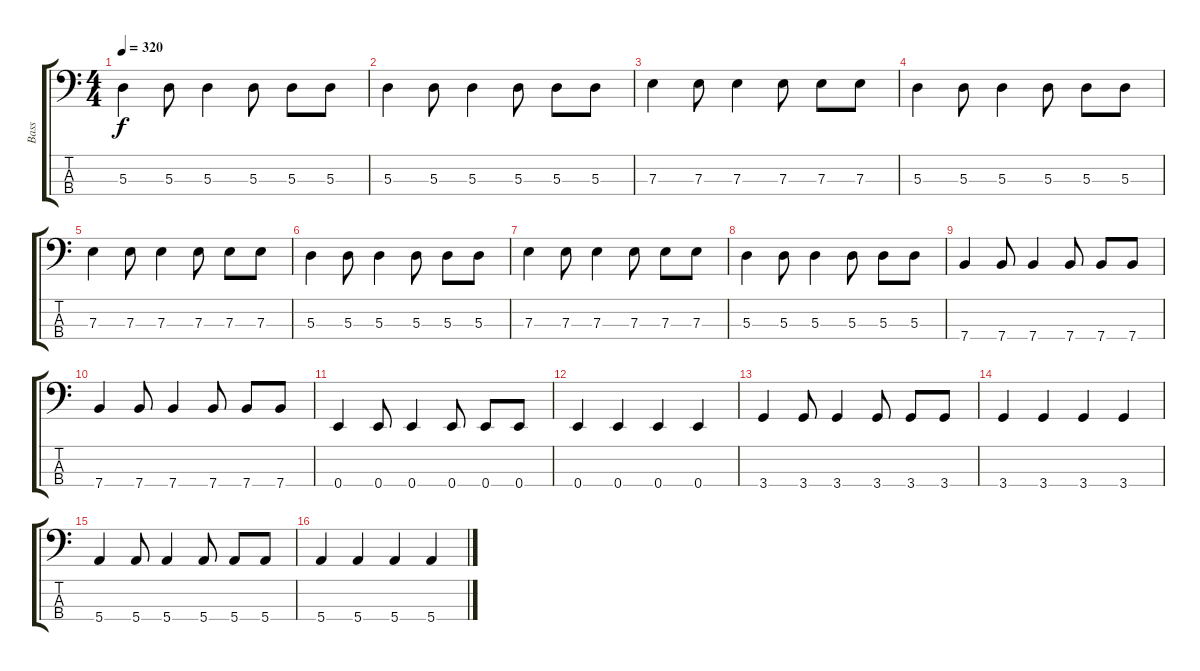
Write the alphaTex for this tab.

\track ("Bass" "Bass") {instrument electricbassfinger}
\staff {score tabs}
\tuning (G2 D2 A1 E1) {hide}
\ts (4 4)
\tempo 320
\clef f4
\ks c
5.3.4{dy f} 5.3.8 5.3.4 5.3.8 5.3.8 5.3.8 |
5.3.4 5.3.8 5.3.4 5.3.8 5.3.8 5.3.8 |
7.3.4 7.3.8 7.3.4 7.3.8 7.3.8 7.3.8 |
5.3.4 5.3.8 5.3.4 5.3.8 5.3.8 5.3.8 |
7.3.4 7.3.8 7.3.4 7.3.8 7.3.8 7.3.8 |
5.3.4 5.3.8 5.3.4 5.3.8 5.3.8 5.3.8 |
7.3.4 7.3.8 7.3.4 7.3.8 7.3.8 7.3.8 |
5.3.4 5.3.8 5.3.4 5.3.8 5.3.8 5.3.8 |
7.4.4 7.4.8 7.4.4 7.4.8 7.4.8 7.4.8 |
7.4.4 7.4.8 7.4.4 7.4.8 7.4.8 7.4.8 |
0.4.4 0.4.8 0.4.4 0.4.8 0.4.8 0.4.8 |
0.4.4 0.4.4 0.4.4 0.4.4 |
3.4.4 3.4.8 3.4.4 3.4.8 3.4.8 3.4.8 |
3.4.4 3.4.4 3.4.4 3.4.4 |
5.4.4 5.4.8 5.4.4 5.4.8 5.4.8 5.4.8 |
5.4.4 5.4.4 5.4.4 5.4.4
